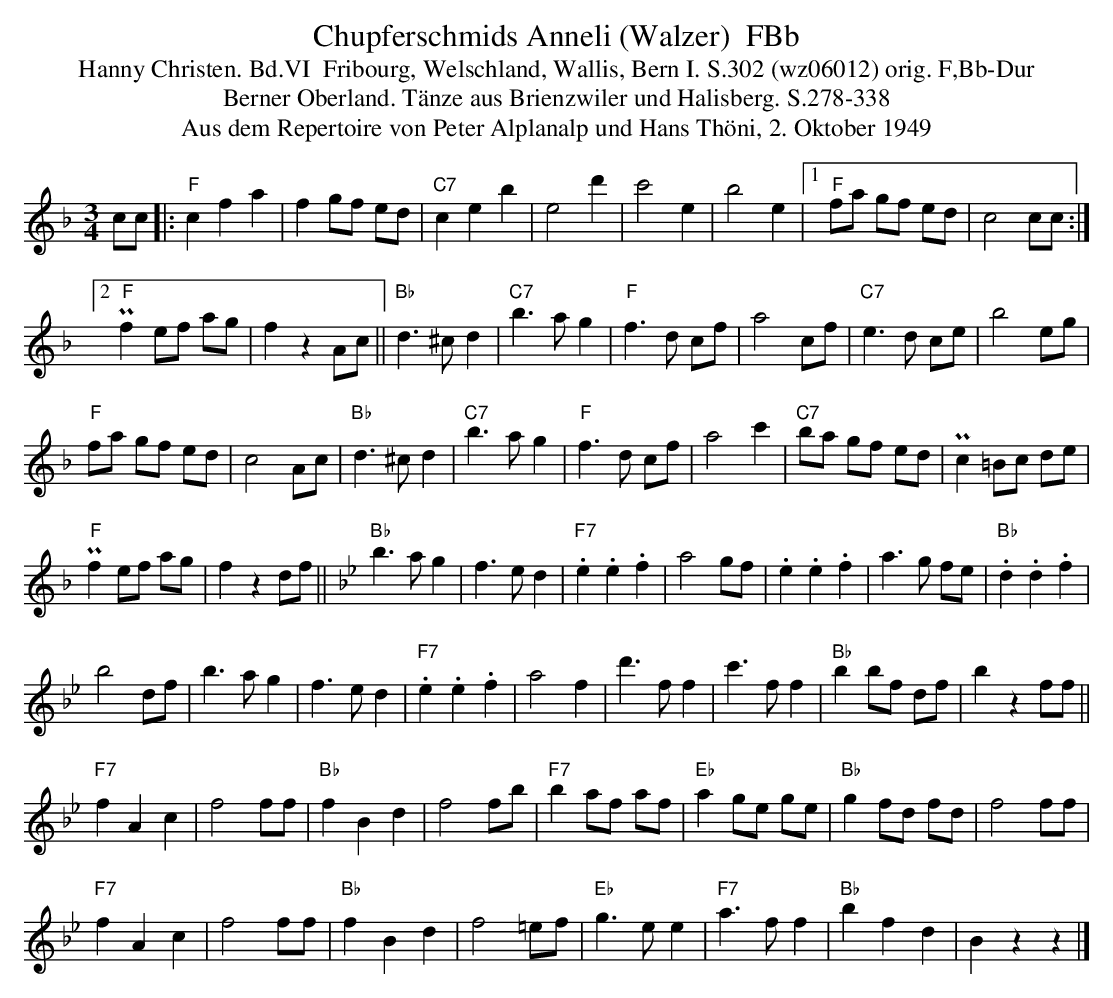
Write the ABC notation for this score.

X:1
T:Chupferschmids Anneli (Walzer)  FBb
T:Hanny Christen. Bd.VI  Fribourg, Welschland, Wallis, Bern I. S.302 (wz06012) orig. F,Bb-Dur
T: Berner Oberland. T\"anze aus Brienzwiler und Halisberg. S.278-338
T: Aus dem Repertoire von Peter Alplanalp und Hans Th\"oni, 2. Oktober 1949
M:3/4
L:1/4
K:F %%MIDI gchordon
c/c/ |: "F"cfa | fg/f/ e/d/ | "C7"ceb | e2d' | c'2e | b2e |1 "F"f/a/ g/f/ e/d/ | c2c/c/ :|2
P"F"f e/f/ a/g/ | fzA/c/ || "Bb"d>^cd | "C7"b>ag | "F"f>d c/f/ | a2 c/f/ | "C7"e>d c/e/ | b2e/g/ |
"F"f/a/ g/f/ e/d/ | c2A/c/ | "Bb"d>^cd | "C7"b>ag | "F"f>d c/f/  |  a2c' | "C7"b/a/ g/f/ e/d/ | Pc =B/c/ d/e/ |
P"F"f e/f/ a/g/ | fzd/f/ || [K:Bb] "Bb"b>ag | f>ed | "F7".e.e.f | a2g/f/ | .e.e.f | a>g f/e/ | "Bb".d.d.f |
b2d/f/ | b>ag | f>ed | "F7".e.e.f | a2f | d'>ff | c'>ff | "Bb"bb/f/ d/f/ | bzf/f/ ||
"F7"fAc | f2f/f/ | "Bb"fBd | f2f/b/ | "F7"b a/f/ a/f/ | "Eb"a g/e/ g/e/ | "Bb"g f/d/ f/d/ | f2f/f/ |
"F7"fAc | f2f/f/ | "Bb"fBd | f2 =e/f/ | "Eb"g>ee | "F7"a>ff | "Bb"bfd | Bzz |]
